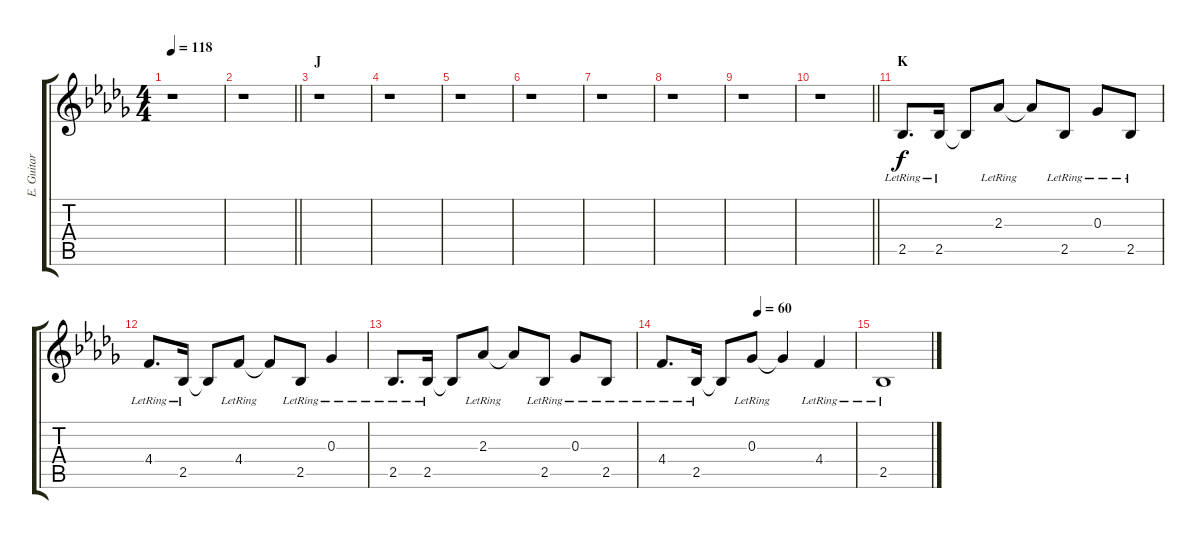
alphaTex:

\track ("E. Guitar III" "E. Guitar ") {instrument electricguitarclean}
\staff {score tabs}
\tuning (Eb4 Bb3 Gb3 Db3 Ab2 Db2) {hide}
\ts (4 4)
\tempo 118
\clef g2
\ks db
r.1{dy f} |
\barLineRight lightlight
r.1 |
\section ("" "J")
r.1 |
r.1 |
r.1 |
r.1 |
r.1 |
r.1 |
r.1 |
\barLineRight lightlight
r.1 |
\section ("" "K")
2.5{lr}.8{d} 2.5{lr}.16 2.5{t}.8 2.3{lr}.8 2.3{t}.8 2.5{lr}.8 0.3{lr}.8 2.5{lr}.8 |
4.4{lr}.8{d} 2.5{lr}.16 2.5{t}.8 4.4{lr}.8 4.4{t}.8 2.5{lr}.8 0.3{lr}.4 |
2.5{lr}.8{d} 2.5{lr}.16 2.5{t}.8 2.3{lr}.8 2.3{t}.8 2.5{lr}.8 0.3{lr}.8 2.5{lr}.8 |
\tempo (60 0.5)
4.4{lr}.8{d} 2.5{lr}.16 2.5{t}.8 0.3{lr}.8 0.3{t}.4 4.4{lr}.4 |
2.5{lr}.1
